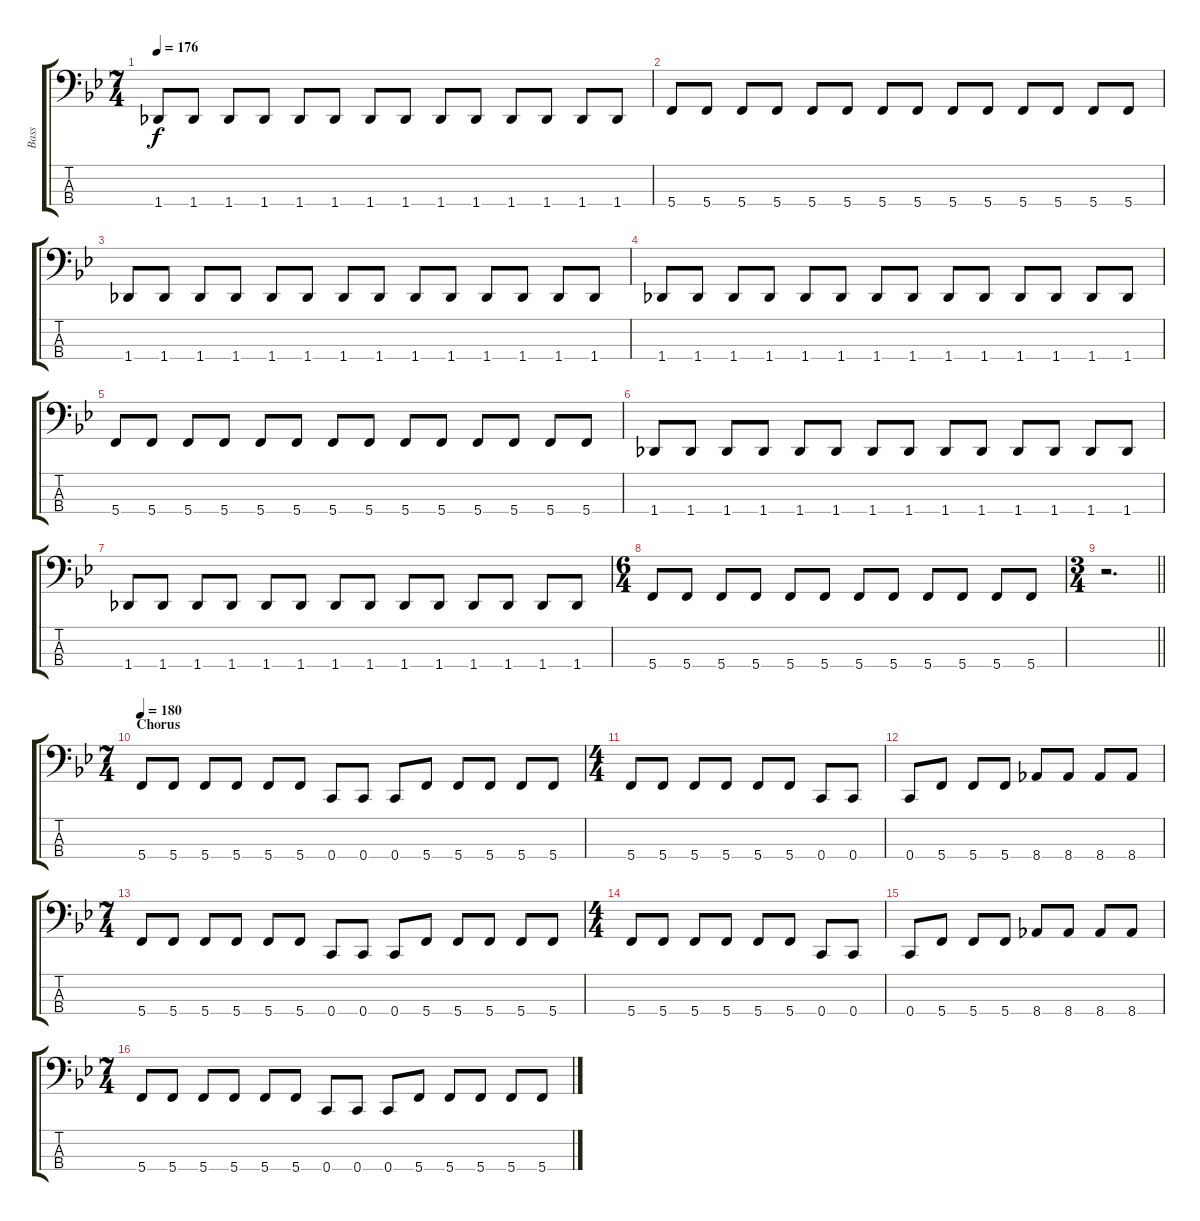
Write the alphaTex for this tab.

\track ("Bass" "Bass") {instrument electricbasspick}
\staff {score tabs}
\tuning (F2 C2 G1 C1) {hide}
\ts (7 4)
\tempo 176
\clef f4
\ks bb
1.4.8{dy f} 1.4.8 1.4.8 1.4.8 1.4.8 1.4.8 1.4.8 1.4.8 1.4.8 1.4.8 1.4.8 1.4.8 1.4.8 1.4.8 |
5.4.8 5.4.8 5.4.8 5.4.8 5.4.8 5.4.8 5.4.8 5.4.8 5.4.8 5.4.8 5.4.8 5.4.8 5.4.8 5.4.8 |
1.4.8 1.4.8 1.4.8 1.4.8 1.4.8 1.4.8 1.4.8 1.4.8 1.4.8 1.4.8 1.4.8 1.4.8 1.4.8 1.4.8 |
1.4.8 1.4.8 1.4.8 1.4.8 1.4.8 1.4.8 1.4.8 1.4.8 1.4.8 1.4.8 1.4.8 1.4.8 1.4.8 1.4.8 |
5.4.8 5.4.8 5.4.8 5.4.8 5.4.8 5.4.8 5.4.8 5.4.8 5.4.8 5.4.8 5.4.8 5.4.8 5.4.8 5.4.8 |
1.4.8 1.4.8 1.4.8 1.4.8 1.4.8 1.4.8 1.4.8 1.4.8 1.4.8 1.4.8 1.4.8 1.4.8 1.4.8 1.4.8 |
1.4.8 1.4.8 1.4.8 1.4.8 1.4.8 1.4.8 1.4.8 1.4.8 1.4.8 1.4.8 1.4.8 1.4.8 1.4.8 1.4.8 |
\ts (6 4)
5.4.8 5.4.8 5.4.8 5.4.8 5.4.8 5.4.8 5.4.8 5.4.8 5.4.8 5.4.8 5.4.8 5.4.8 |
\ts (3 4)
\barLineRight lightlight
r.2{d} |
\ts (7 4)
\section ("" "Chorus")
\tempo 180
5.4.8 5.4.8 5.4.8 5.4.8 5.4.8 5.4.8 0.4.8 0.4.8 0.4.8 5.4.8 5.4.8 5.4.8 5.4.8 5.4.8 |
\ts (4 4)
5.4.8 5.4.8 5.4.8 5.4.8 5.4.8 5.4.8 0.4.8 0.4.8 |
0.4.8 5.4.8 5.4.8 5.4.8 8.4.8 8.4.8 8.4.8 8.4.8 |
\ts (7 4)
5.4.8 5.4.8 5.4.8 5.4.8 5.4.8 5.4.8 0.4.8 0.4.8 0.4.8 5.4.8 5.4.8 5.4.8 5.4.8 5.4.8 |
\ts (4 4)
5.4.8 5.4.8 5.4.8 5.4.8 5.4.8 5.4.8 0.4.8 0.4.8 |
0.4.8 5.4.8 5.4.8 5.4.8 8.4.8 8.4.8 8.4.8 8.4.8 |
\ts (7 4)
5.4.8 5.4.8 5.4.8 5.4.8 5.4.8 5.4.8 0.4.8 0.4.8 0.4.8 5.4.8 5.4.8 5.4.8 5.4.8 5.4.8
